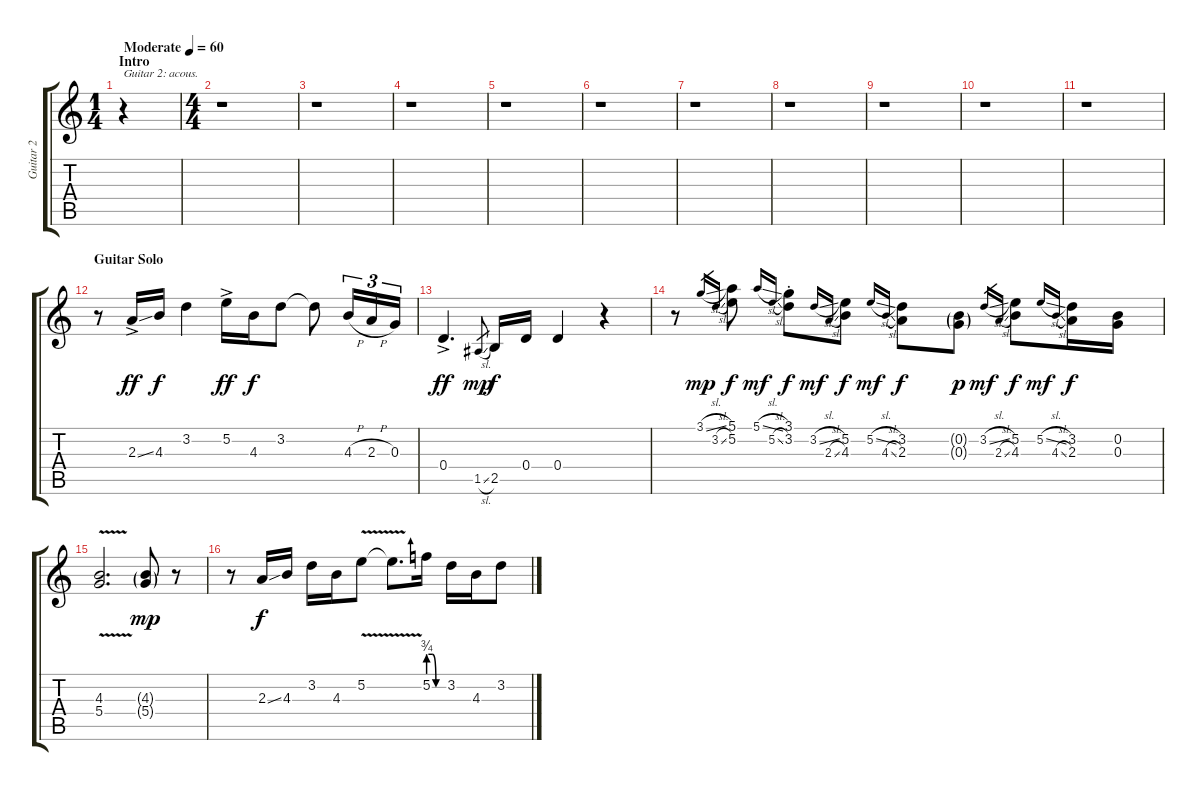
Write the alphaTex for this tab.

\track ("Guitar 2" "Guitar 2") {instrument acousticguitarsteel}
\staff {score tabs}
\tuning (E4 B3 G3 D3 A2 E2) {hide}
\ts (1 4)
\section ("" "Intro")
\tempo (60 "Moderate")
\clef g2
\ks c
r.4{txt "Guitar 2: acous." dy ff instrument acousticguitarsteel} |
\ts (4 4)
r.1 |
r.1 |
r.1 |
r.1 |
r.1 |
r.1 |
r.1 |
r.1 |
r.1 |
r.1 |
\section ("" "Guitar Solo")
r.8 2.3{ss ac}.16 4.3.16{dy f} 3.2.4 5.2{ac}.16{dy ff} 4.3.16{dy f} 3.2.8 3.2{t}.8 4.3{h}.16{tu (3 2)} 2.3{h}.16{tu (3 2)} 0.3.16{tu (3 2)} |
0.4{ac}.4{d dy ff} 1.5{sl}.8{gr dy mp} 2.5.16{dy f} 0.4.16 0.4.4 r.4 |
r.8 3.1{sl}.16{gr dy mp} 3.2{sl}.16{gr} (5.1 5.2).8{dy f} 5.1{sl}.16{gr onbeat dy mf} 5.2{sl}.16{gr onbeat} (3.1{st} 3.2{st}).8{dy f} 3.2{sl}.16{gr onbeat dy mf} 2.3{sl}.16{gr onbeat} (5.2 4.3).8{dy f} 5.2{sl}.16{gr onbeat dy mf} 4.3{sl}.16{gr onbeat} (3.2 2.3).8{dy f} (0.2{g} 0.3{g}).8{dy p} 3.2{sl}.16{gr dy mf} 2.3{sl}.16{gr} (5.2 4.3).8{dy f} 5.2{sl}.16{gr onbeat dy mf} 4.3{sl}.16{gr onbeat} (3.2 2.3).16{dy f} (0.2 0.3).16 |
(4.3{v} 5.4).2{d} (4.3{g} 5.4{g}).8{dy mp} r.8 |
r.8 2.3{ss}.16{dy f} 4.3.16 3.2.16 4.3.16 5.2{v}.8 5.2{t}.8{d} 5.2{be (custom 0 3 15 3 30 0 60 0)}.16 3.2.16 4.3.16 3.2.8
